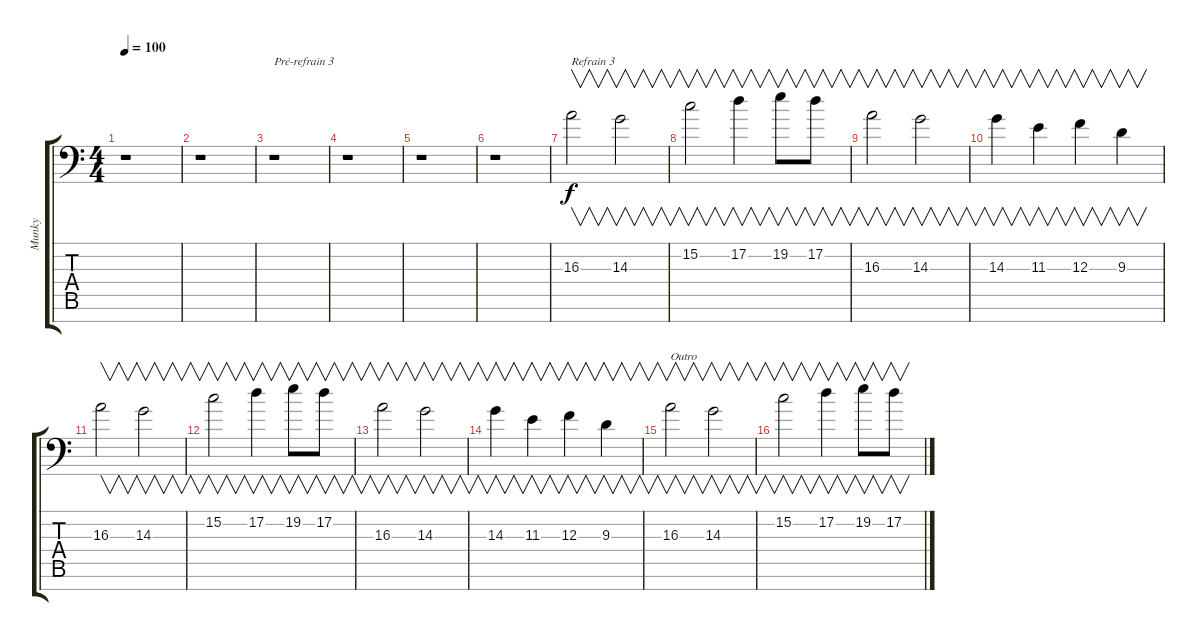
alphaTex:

\track ("Munky" "Munky") {instrument choiraahs}
\staff {score tabs}
\tuning (D4 A3 F3 C3 G2 D2 A1) {hide}
\ts (4 4)
\tempo 100
\clef f4
\ks c
r.1{dy f} |
r.1 |
r.1{txt "Pré-refrain 3"} |
r.1 |
r.1 |
r.1 |
16.3.2{v txt "Refrain 3"} 14.3.2{v} |
15.2.2{v} 17.2.4{v} 19.2.8{v} 17.2.8{v} |
16.3.2{v} 14.3.2{v} |
14.3.4{v} 11.3.4{v} 12.3.4{v} 9.3.4{v} |
16.3.2{v} 14.3.2{v} |
15.2.2{v} 17.2.4{v} 19.2.8{v} 17.2.8{v} |
16.3.2{v} 14.3.2{v} |
14.3.4{v} 11.3.4{v} 12.3.4{v} 9.3.4{v} |
16.3.2{v txt "Outro"} 14.3.2{v} |
15.2.2{v} 17.2.4{v} 19.2.8{v} 17.2.8{v}
